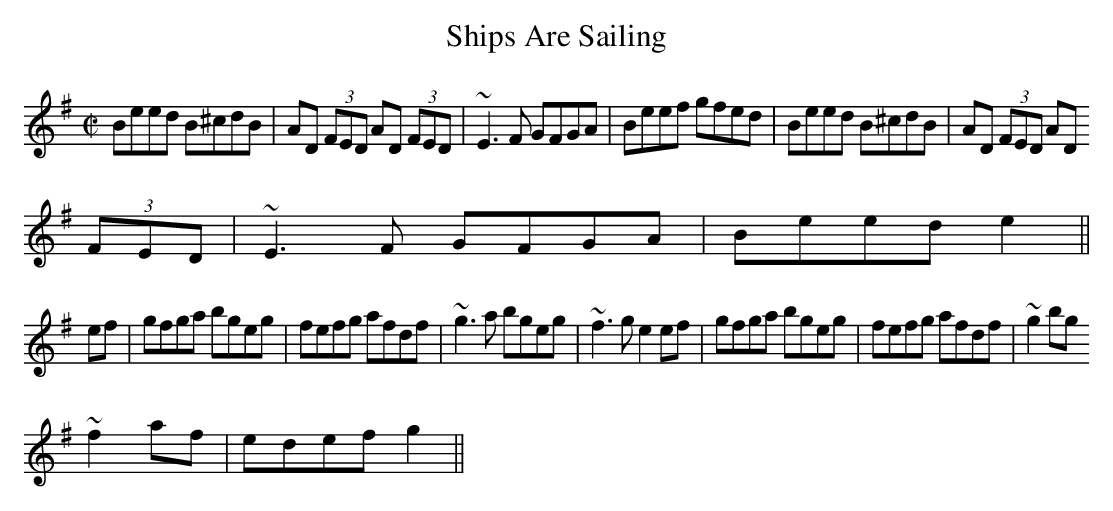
X:1
T:Ships Are Sailing
M:C|
K:G
Beed B^cdB|AD (3FED AD (3FED|~E3 F GFGA|Beef gfed|Beed B^cdB|AD (3FED AD
 (3FED|~E3 F GFGA|Beed e2||
ef|gfga bgeg|fefg afdf|~g3a bgeg|~f3g e2 ef|gfga bgeg|fefg afdf|~g2 bg ~
f2 af|edef g2||
